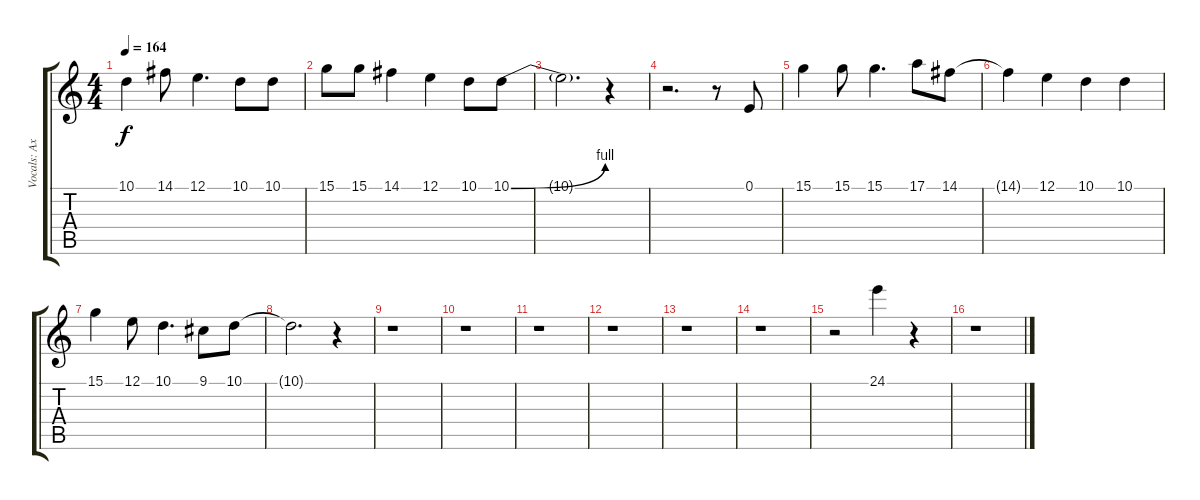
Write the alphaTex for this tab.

\track ("Vocals: Axl Rose" "Vocals: Ax") {instrument lead2sawtooth}
\staff {score tabs}
\tuning (E4 B3 G3 D3 A2 E2) {hide}
\ts (4 4)
\tempo 164
\clef g2
\ks c
10.1{t}.4{dy f} 14.1.8 12.1.4{d} 10.1.8 10.1.8 |
15.1.8 15.1.8 14.1.4 12.1.4 10.1.8 10.1{be (bend 0 0 60 4)}.8 |
10.1{t}.2{d} r.4 |
r.2{d} r.8 0.1.8 |
15.1.4 15.1.8 15.1.4{d} 17.1.8 14.1.8 |
14.1{t}.4 12.1.4 10.1.4 10.1.4 |
15.1.4 12.1.8 10.1.4{d} 9.1.8 10.1.8 |
10.1{t}.2{d} r.4 |
r.1 |
r.1 |
r.1 |
r.1 |
r.1 |
r.1 |
r.2 24.1.4 r.4 |
r.1
